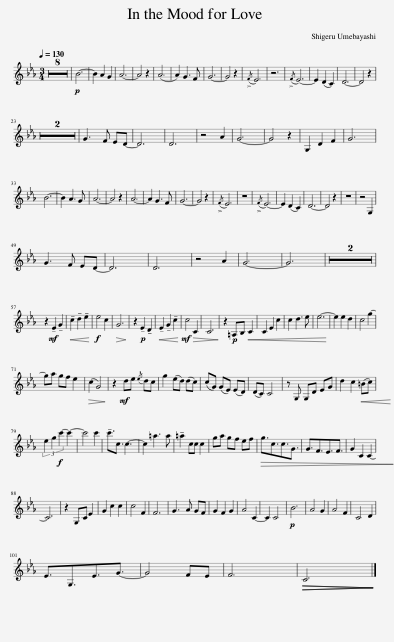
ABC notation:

X:1
L:1/8
Q:1/4=130
M:3/4
I:linebreak $
K:Eb
V:1 treble
V:1
 z6 | z6 | z6 | z6 | z6 | %5
 z6 | z6 | z6 |!p! B6- | B2 A2 G2 | %10
 A6- | A4 z2 | (A6 | A2) G3 F | G6- | %15
 G4 z2 |{/!>!F} E6 | z6 |{/!>!F} E6- | E2 (D2 C2) | %20
 D6- | D4 z2 |$ z6 | z6 | G3 F ED- | %25
 D6 | D6 | z4 A2 | G6- | G4 z2 | %30
 G,2 D2 F2 | G6 |$ B6- | B2 A3 G | A6- | %35
 A4 z2 | A6- | A2 G3 F | G6- | G4 z2 | %40
{/!>!F} E6 | z6 |{/!>!F} E6- | E2 (D2 C2) | D6- | %45
 D4 z2 | z6 | z4 G,2 |$ G3 F ED- | D6 | %50
 D6 | z4 A2 | G6- | G6 | z6 | %55
 z6 |$ z2!mf! !tenuto!E2 !tenuto!G2 |!<(! !tenuto!c2 !tenuto!d2 !tenuto!e2!<)! |!f! e4 c2 |!>(! G6!>)! | %60
 z2!p! !tenuto!E2 !tenuto!D2 |!<(! !tenuto!E2 !tenuto!G2 !tenuto!c2!<)! |!mf! c4!>(! C2!>)! | C6 | z2!p! =A,B,!<(! C2!<)! | %65
 C2 E2 c2 | c2 d3 e | e6- | e2 e2 d2 | c4 g2- |$ %70
 ga gf e2 |!>(! (c2 G4)!>)! | z2!mf! de{/e} dc | g2 (ed) (dc) | (cG) (GE) (ED) | %75
 (DC) C4 | z G, G,D EG | d2 c2!<(! (=Bc)!<)! |$ (3e2 g2!f! c'2- c'2- | c'4 c'2 | %80
 !tenuto!c'3/2c3/2 c3- | c2 =a3 a | !tenuto!=a2 cc c2 | ga gf ef |!>(! g3/2c3/2c3/2G3/2!>)! | %85
 G3/2F3/2E3/2F3/2 | G2 C2 C2- |$ C6 | z2 G,C E2 | G2 c2 c2 | %90
 c4 F2 | F6 | G3 A GF | G2 F2 G2 | A4 C2- | %95
 C2 C4 |!p! B6 | A4 G2 | A4 F2 | C4 D2 |$ %100
 E3/2G,3/2E3/2G3/2- | G4 FE | F6 |!>(!!>(!!>(! C6!>)!!>)!!>)! |] %104
